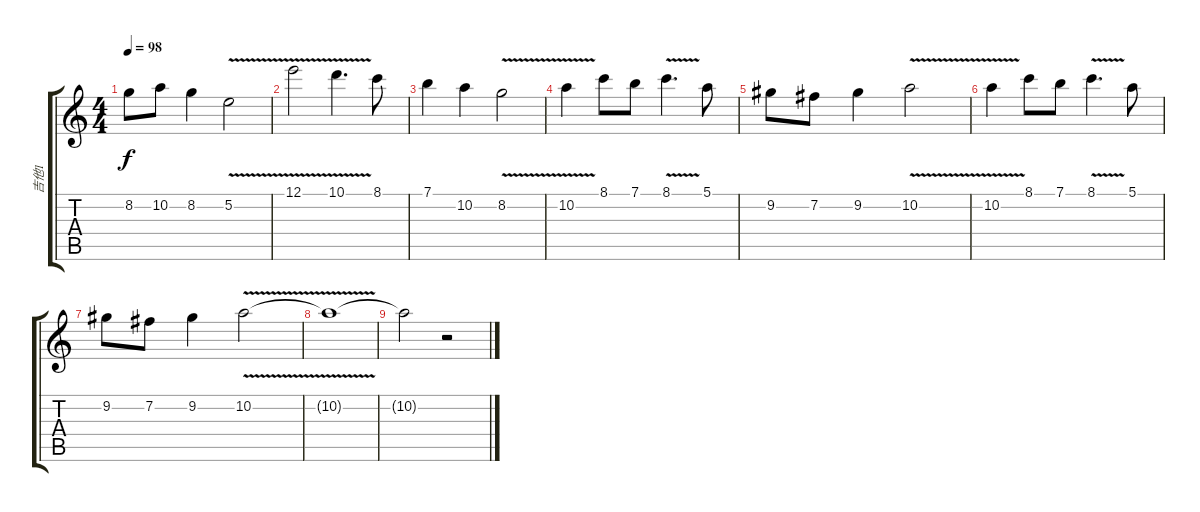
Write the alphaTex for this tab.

\track ("吉他1" "吉他1") {instrument overdrivenguitar}
\staff {score tabs}
\tuning (E4 B3 G3 D3 A2 E2) {hide}
\ts (4 4)
\tempo 98
\clef g2
\ks c
8.2.8{dy f} 10.2.8 8.2.4 5.2{v}.2 |
12.1{v}.2 10.1{v}.4{d} 8.1.8 |
7.1.4 10.2.4 8.2{v}.2 |
10.2{v}.4 8.1.8 7.1.8 8.1{v}.4{d} 5.1.8 |
9.2.8 7.2.8 9.2.4 10.2{v}.2 |
10.2{v}.4 8.1.8 7.1.8 8.1{v}.4{d} 5.1.8 |
9.2.8 7.2.8 9.2.4 10.2{v}.2 |
10.2{t}.1 |
10.2{t}.2 r.2
